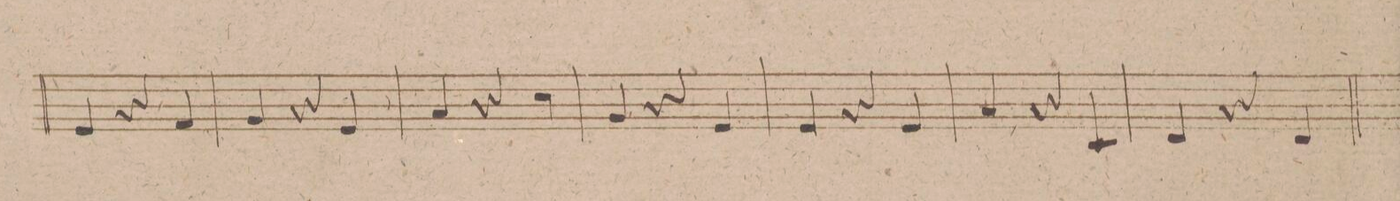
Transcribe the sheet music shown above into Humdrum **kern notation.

**kern	**dynam
*I"Violino 2do	*
*clefG2	*
*k[f#c#g#d#]	*
*M3/4	*
4e	.
4r	.
4f#	.
=17	=17
4g#	.
4r	.
4e	.
=18	=18
4a	.
4r	.
4cc#	.
=19	=19
4g#	.
4r	.
4e	.
=20	=20
4e	.
4r	.
4e	.
=21	=21
4a	.
4r	.
4c#	.
=22	=22
4d#	.
4r	.
4d#	.
=23	=23
*-	*-
